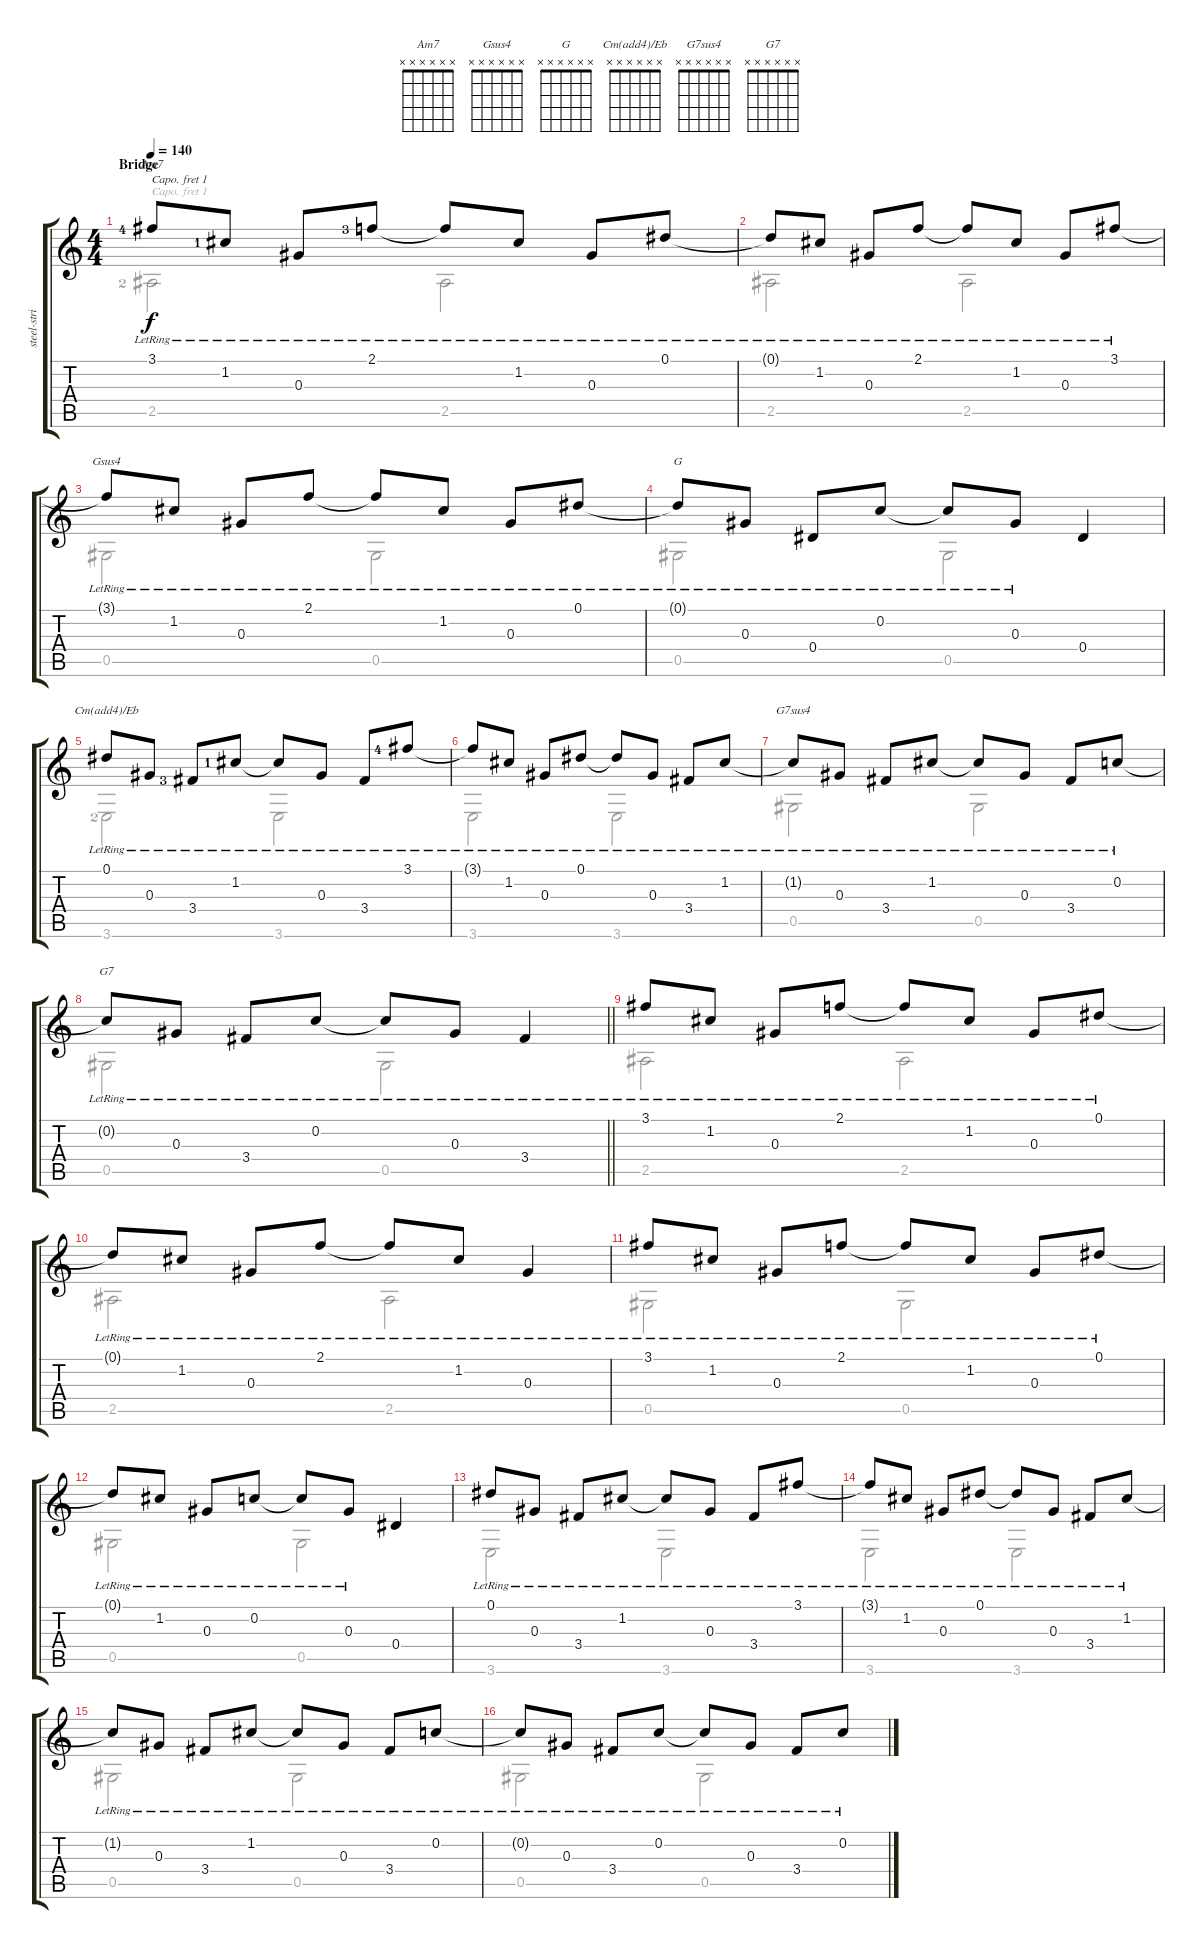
\track ("steel-stringed acoustic" "steel-stri") {instrument acousticguitarsteel}
\staff {score tabs}
\capo 1
\tuning (D4 B3 G3 D3 G2 C2) {hide}
\chord ("Am7" x x x x x x)
\chord ("Gsus4" x x x x x x)
\chord ("G" x x x x x x)
\chord ("Cm(add4)/Eb" x x x x x x)
\chord ("G7sus4" x x x x x x)
\chord ("G7" x x x x x x)
\voice
\ts (4 4)
\section ("" "Bridge")
\tempo 140
\clef g2
\ks c
3.1{lr lf 5}.8{ch "Am7" dy f} 1.2{lr lf 2}.8 0.3{lr}.8 2.1{lr lf 4}.8 2.1{lr t}.8 1.2{lr}.8 0.3{lr}.8 0.1{lr}.8 |
0.1{lr t}.8 1.2{lr}.8 0.3{lr}.8 2.1{lr}.8 2.1{lr t}.8 1.2{lr}.8 0.3{lr}.8 3.1{lr}.8 |
3.1{lr t}.8{ch "Gsus4"} 1.2{lr}.8 0.3{lr}.8 2.1{lr}.8 2.1{lr t}.8 1.2{lr}.8 0.3{lr}.8 0.1{lr}.8 |
0.1{lr t}.8{ch "G"} 0.3{lr}.8 0.4{lr}.8 0.2{lr}.8 0.2{lr t}.8 0.3{lr}.8 0.4.4 |
0.1{lr}.8{ch "Cm(add4)/Eb"} 0.3{lr}.8 3.4{lr lf 4}.8 1.2{lr lf 2}.8 1.2{lr t}.8 0.3{lr}.8 3.4{lr}.8 3.1{lr lf 5}.8 |
3.1{lr t}.8 1.2{lr}.8 0.3{lr}.8 0.1{lr}.8 0.1{lr t}.8 0.3{lr}.8 3.4{lr}.8 1.2{lr}.8 |
1.2{lr t}.8{ch "G7sus4"} 0.3{lr}.8 3.4{lr}.8 1.2{lr}.8 1.2{lr t}.8 0.3{lr}.8 3.4{lr}.8 0.2{lr}.8 |
\barLineRight lightlight
0.2{lr t}.8{ch "G7"} 0.3{lr}.8 3.4{lr}.8 0.2{lr}.8 0.2{lr t}.8 0.3{lr}.8 3.4{lr}.4 |
3.1{lr}.8 1.2{lr}.8 0.3{lr}.8 2.1{lr}.8 2.1{lr t}.8 1.2{lr}.8 0.3{lr}.8 0.1{lr}.8 |
0.1{lr t}.8 1.2{lr}.8 0.3{lr}.8 2.1{lr}.8 2.1{lr t}.8 1.2{lr}.8 0.3{lr}.4 |
3.1{lr}.8 1.2{lr}.8 0.3{lr}.8 2.1{lr}.8 2.1{lr t}.8 1.2{lr}.8 0.3{lr}.8 0.1{lr}.8 |
0.1{lr t}.8 1.2{lr}.8 0.3{lr}.8 0.2{lr}.8 0.2{lr t}.8 0.3{lr}.8 0.4.4 |
0.1{lr}.8 0.3{lr}.8 3.4{lr}.8 1.2{lr}.8 1.2{lr t}.8 0.3{lr}.8 3.4{lr}.8 3.1{lr}.8 |
3.1{lr t}.8 1.2{lr}.8 0.3{lr}.8 0.1{lr}.8 0.1{lr t}.8 0.3{lr}.8 3.4{lr}.8 1.2{lr}.8 |
1.2{lr t}.8 0.3{lr}.8 3.4{lr}.8 1.2{lr}.8 1.2{lr t}.8 0.3{lr}.8 3.4{lr}.8 0.2{lr}.8 |
0.2{lr t}.8 0.3{lr}.8 3.4{lr}.8 0.2{lr}.8 0.2{lr t}.8 0.3{lr}.8 3.4{lr}.8 0.2{lr}.8
\voice
\clef g2
\ottava regular
\simile none
\ks c
2.5{lf 3}.2{dy f} 2.5.2 |
2.5.2 2.5.2 |
0.5.2 0.5.2 |
0.5.2 0.5.2 |
3.6{lf 3}.2 3.6.2 |
3.6.2 3.6.2 |
0.5.2 0.5.2 |
\barLineRight lightlight
0.5.2 0.5.2 |
2.5.2 2.5.2 |
2.5.2 2.5.2 |
0.5.2 0.5.2 |
0.5.2 0.5.2 |
3.6.2 3.6.2 |
3.6.2 3.6.2 |
0.5.2 0.5.2 |
0.5.2 0.5.2
